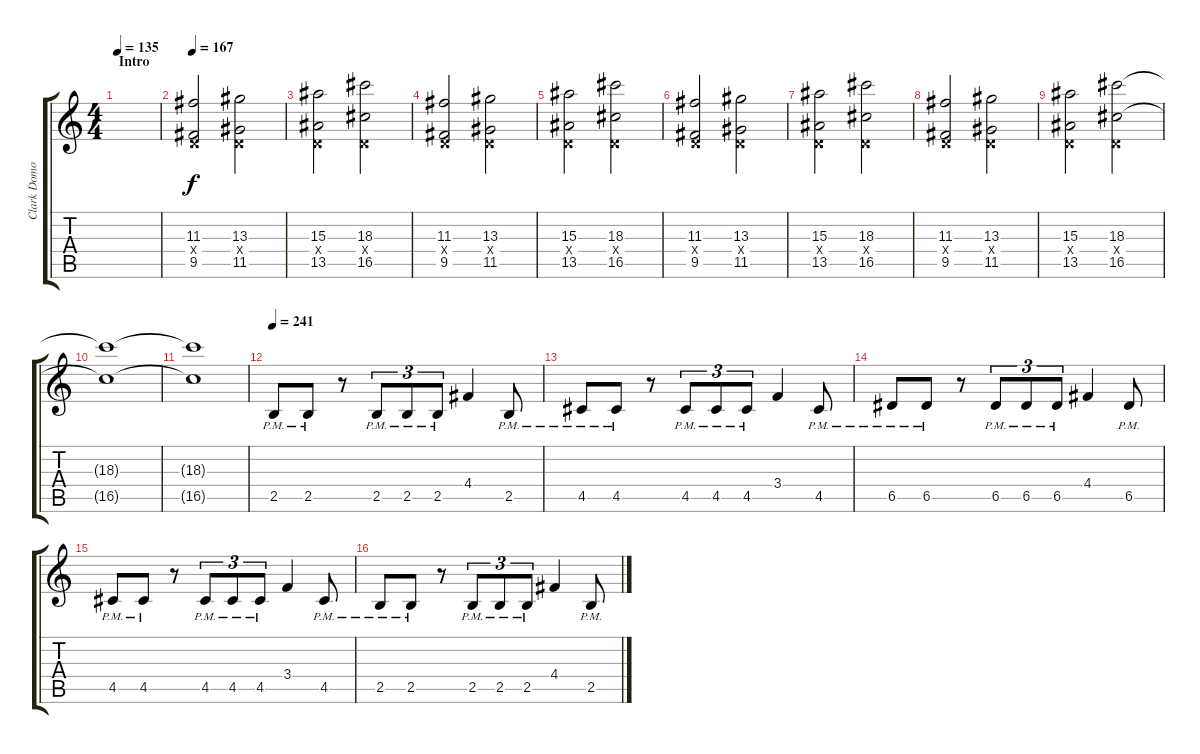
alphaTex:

\track ("Clark Domoe" "Clark Domo") {instrument distortionguitar}
\staff {score tabs}
\tuning (E4 B3 G3 D3 A2 E2) {hide}
\ts (4 4)
\section ("" "Intro")
\tempo 135
\clef g2
\ks c
|
\tempo 167
(11.3 0.4{x} 9.5).2 (13.3 0.4{x} 11.5).2 |
(15.3 0.4{x} 13.5).2 (18.3 0.4{x} 16.5).2 |
(11.3 0.4{x} 9.5).2 (13.3 0.4{x} 11.5).2 |
(15.3 0.4{x} 13.5).2 (18.3 0.4{x} 16.5).2 |
(11.3 0.4{x} 9.5).2 (13.3 0.4{x} 11.5).2 |
(15.3 0.4{x} 13.5).2 (18.3 0.4{x} 16.5).2 |
(11.3 0.4{x} 9.5).2 (13.3 0.4{x} 11.5).2 |
(15.3 0.4{x} 13.5).2 (18.3 0.4{x} 16.5).2 |
(18.3{t} 16.5{t}).1 |
(18.3{t} 16.5{t}).1 |
\tempo 241
2.5{pm}.8 2.5{pm}.8 r.8 2.5{pm}.8{tu (3 2)} 2.5{pm}.8{tu (3 2)} 2.5{pm}.8{tu (3 2)} 4.4.4 2.5{pm}.8 |
4.5{pm}.8 4.5{pm}.8 r.8 4.5{pm}.8{tu (3 2)} 4.5{pm}.8{tu (3 2)} 4.5{pm}.8{tu (3 2)} 3.4.4 4.5{pm}.8 |
6.5{pm}.8 6.5{pm}.8 r.8 6.5{pm}.8{tu (3 2)} 6.5{pm}.8{tu (3 2)} 6.5{pm}.8{tu (3 2)} 4.4.4 6.5{pm}.8 |
4.5{pm}.8 4.5{pm}.8 r.8 4.5{pm}.8{tu (3 2)} 4.5{pm}.8{tu (3 2)} 4.5{pm}.8{tu (3 2)} 3.4.4 4.5{pm}.8 |
2.5{pm}.8 2.5{pm}.8 r.8 2.5{pm}.8{tu (3 2)} 2.5{pm}.8{tu (3 2)} 2.5{pm}.8{tu (3 2)} 4.4.4 2.5{pm}.8
